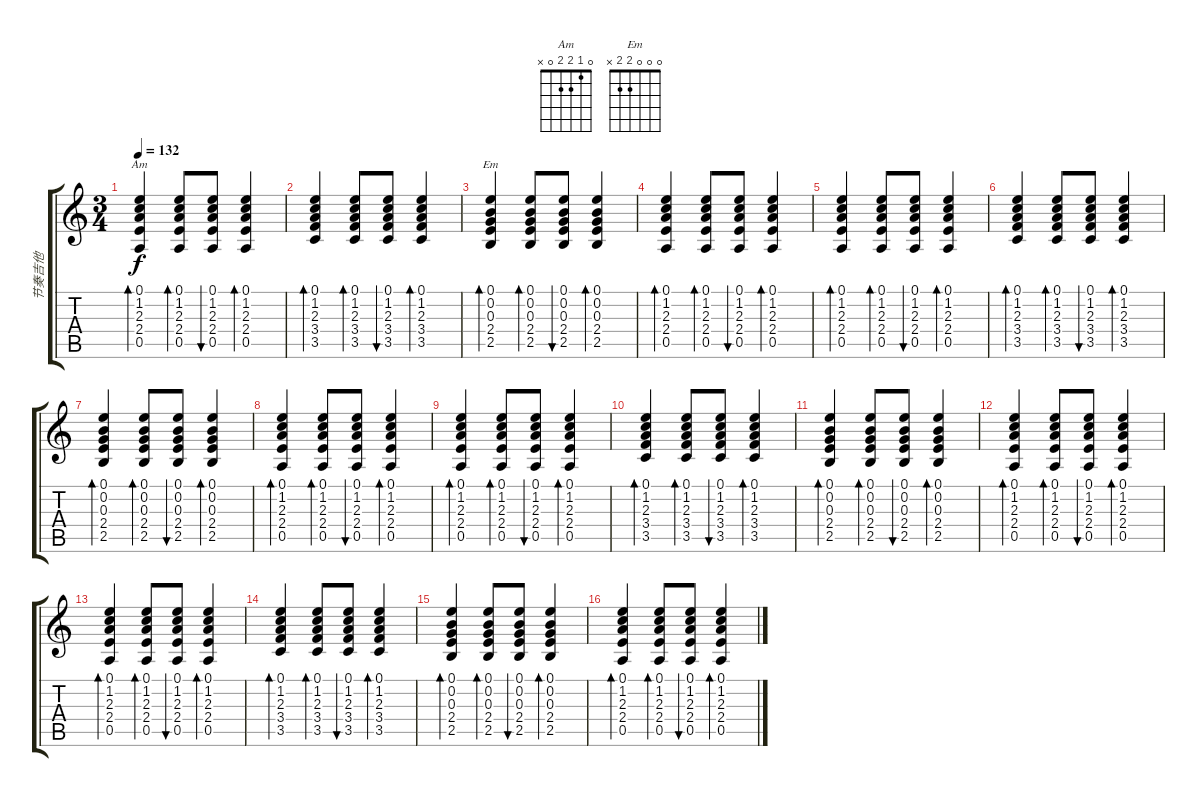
\track ("节奏吉他" "节奏吉他") {instrument acousticguitarsteel}
\staff {score tabs}
\tuning (E4 B3 G3 D3 A2 E2) {hide}
\chord ("Am" 0 1 2 2 0 x)
\chord ("Em" 0 0 0 2 2 x)
\ts (3 4)
\tempo 132
\clef g2
\ks c
(0.1 1.2 2.3 2.4 0.5).4{bd 30 ch "Am" dy f} (0.1 1.2 2.3 2.4 0.5).8{bd 30} (0.1 1.2 2.3 2.4 0.5).8{bu 30} (0.1 1.2 2.3 2.4 0.5).4{bd 30} |
(0.1 1.2 2.3 3.4 3.5).4{bd 30} (0.1 1.2 2.3 3.4 3.5).8{bd 30} (0.1 1.2 2.3 3.4 3.5).8{bu 30} (0.1 1.2 2.3 3.4 3.5).4{bd 30} |
(0.1 0.2 0.3 2.4 2.5).4{bd 30 ch "Em"} (0.1 0.2 0.3 2.4 2.5).8{bd 30} (0.1 0.2 0.3 2.4 2.5).8{bu 30} (0.1 0.2 0.3 2.4 2.5).4{bd 30} |
(0.1 1.2 2.3 2.4 0.5).4{bd 30} (0.1 1.2 2.3 2.4 0.5).8{bd 30} (0.1 1.2 2.3 2.4 0.5).8{bu 30} (0.1 1.2 2.3 2.4 0.5).4{bd 30} |
(0.1 1.2 2.3 2.4 0.5).4{bd 30} (0.1 1.2 2.3 2.4 0.5).8{bd 30} (0.1 1.2 2.3 2.4 0.5).8{bu 30} (0.1 1.2 2.3 2.4 0.5).4{bd 30} |
(0.1 1.2 2.3 3.4 3.5).4{bd 30} (0.1 1.2 2.3 3.4 3.5).8{bd 30} (0.1 1.2 2.3 3.4 3.5).8{bu 30} (0.1 1.2 2.3 3.4 3.5).4{bd 30} |
(0.1 0.2 0.3 2.4 2.5).4{bd 30} (0.1 0.2 0.3 2.4 2.5).8{bd 30} (0.1 0.2 0.3 2.4 2.5).8{bu 30} (0.1 0.2 0.3 2.4 2.5).4{bd 30} |
(0.1 1.2 2.3 2.4 0.5).4{bd 30} (0.1 1.2 2.3 2.4 0.5).8{bd 30} (0.1 1.2 2.3 2.4 0.5).8{bu 30} (0.1 1.2 2.3 2.4 0.5).4{bd 30} |
(0.1 1.2 2.3 2.4 0.5).4{bd 30} (0.1 1.2 2.3 2.4 0.5).8{bd 30} (0.1 1.2 2.3 2.4 0.5).8{bu 30} (0.1 1.2 2.3 2.4 0.5).4{bd 30} |
(0.1 1.2 2.3 3.4 3.5).4{bd 30} (0.1 1.2 2.3 3.4 3.5).8{bd 30} (0.1 1.2 2.3 3.4 3.5).8{bu 30} (0.1 1.2 2.3 3.4 3.5).4{bd 30} |
(0.1 0.2 0.3 2.4 2.5).4{bd 30} (0.1 0.2 0.3 2.4 2.5).8{bd 30} (0.1 0.2 0.3 2.4 2.5).8{bu 30} (0.1 0.2 0.3 2.4 2.5).4{bd 30} |
(0.1 1.2 2.3 2.4 0.5).4{bd 30} (0.1 1.2 2.3 2.4 0.5).8{bd 30} (0.1 1.2 2.3 2.4 0.5).8{bu 30} (0.1 1.2 2.3 2.4 0.5).4{bd 30} |
(0.1 1.2 2.3 2.4 0.5).4{bd 30} (0.1 1.2 2.3 2.4 0.5).8{bd 30} (0.1 1.2 2.3 2.4 0.5).8{bu 30} (0.1 1.2 2.3 2.4 0.5).4{bd 30} |
(0.1 1.2 2.3 3.4 3.5).4{bd 30} (0.1 1.2 2.3 3.4 3.5).8{bd 30} (0.1 1.2 2.3 3.4 3.5).8{bu 30} (0.1 1.2 2.3 3.4 3.5).4{bd 30} |
(0.1 0.2 0.3 2.4 2.5).4{bd 30} (0.1 0.2 0.3 2.4 2.5).8{bd 30} (0.1 0.2 0.3 2.4 2.5).8{bu 30} (0.1 0.2 0.3 2.4 2.5).4{bd 30} |
(0.1 1.2 2.3 2.4 0.5).4{bd 30} (0.1 1.2 2.3 2.4 0.5).8{bd 30} (0.1 1.2 2.3 2.4 0.5).8{bu 30} (0.1 1.2 2.3 2.4 0.5).4{bd 30}
